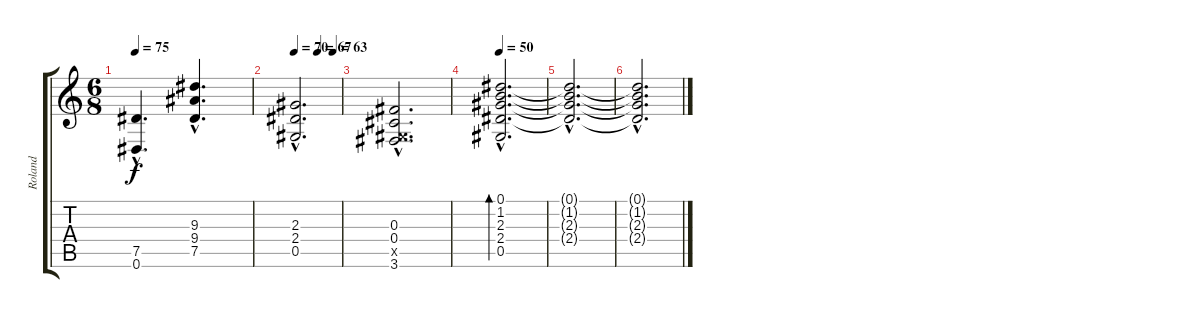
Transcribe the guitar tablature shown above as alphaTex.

\track ("Roland" "Roland") {instrument overdrivenguitar}
\staff {score tabs}
\tuning (Eb4 Bb3 Gb3 Db3 Ab2 Eb2) {hide}
\ts (6 8)
\tempo 75
\clef g2
\ks c
(7.5{hac} 0.6{hac}).4{d dy f} (9.3{hac} 9.4{hac} 7.5{hac}).4{d} |
\tempo 70
\tempo (67 0.5)
\tempo (63 0.8333333333333334)
(2.3{hac} 2.4{hac} 0.5{hac}).2{d} |
(0.3{hac} 0.4{hac} 0.5{hac x} 3.6{hac}).2{d} |
\tempo 50
(0.1{hac} 1.2{hac} 2.3{hac} 2.4{hac} 0.5{hac}).2{d bd 480 instrument electricguitarclean} |
(0.1{hac t} 1.2{hac t} 2.3{hac t} 2.4{hac t}).2{d} |
(0.1{hac t} 1.2{hac t} 2.3{hac t} 2.4{hac t}).2{d}
